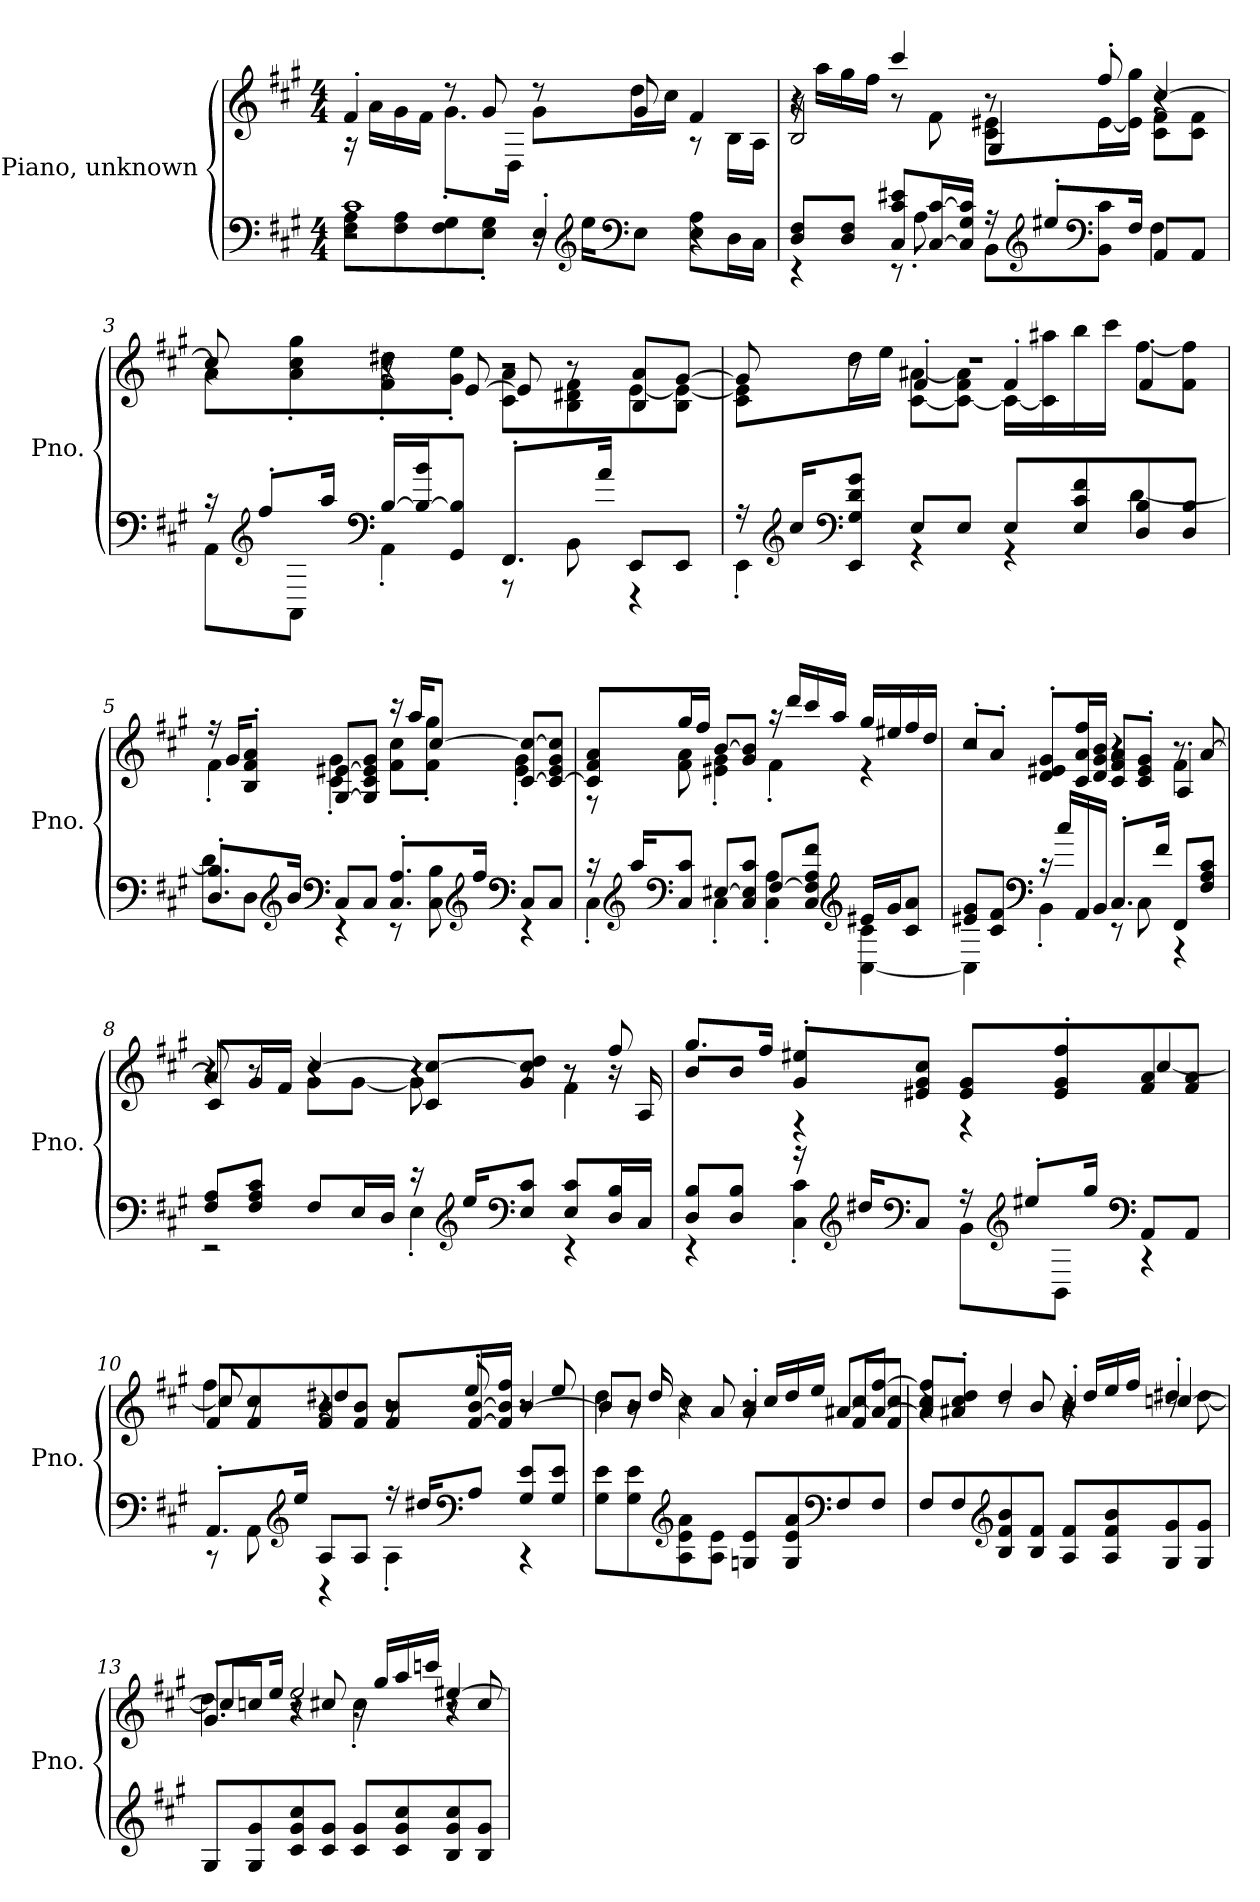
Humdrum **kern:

**kern	**kern
*part1	*part1
*staff2	*staff1
*I"Piano, unknown	*
*I'Pno.	*
*clefF4	*clefG2
*k[f#c#g#]	*k[f#c#g#]
*M4/4	*M4/4
*MM120	*MM120
=1	=1
*^	*^
*	*^	*	*
1c#	8F#\ 8A\L	2r	4f#'/	16r
.	.	.	.	16a\LL
.	8F#\ 8A\	.	.	16g#\
.	.	.	.	16f#\JJ
.	8F#\ 8G#\	.	8r	8.g#'\L
.	8E\' 8G#\'J	.	8g#/	.
.	.	.	.	16D\Jk
.	16r	4E'/	8r	8g#\L
*clefG2	*	*	*	*
.	16ee\KL	.	.	.
*clefF4	*	*	*	*
.	8E\J	.	8g#/	16dd\L
.	.	.	.	16cc#\JJ
.	8E\ 8A\L	4r	4f#/	8r
.	16D\L	.	.	16B\LL
.	16C#\JJ	.	.	16A\JJ
*	*v	*v	*	*
=2	=2	=2	=2
*	*	*	*^
8D/ 8F#/L	4r	4r	16r	2B/
.	.	.	16aa\LL	.
8D/ 8F#/J	.	.	16gg#\	.
.	.	.	16ff#\JJ	.
8C#/ 8c#/ 8e#X/L	8r	4ccc#/	8r	.
[16C#/ [16c#/L	8A'\	.	8f#\	.
16C#/] 16G#/ 16c#/]JJ	.	.	.	.
16r	8BB\L	8r	8c#\ 8e#X\L	4G#/
*clefG2	*	*	*	*
8ee#X'/L	.	.	.	.
*clefF4	*	*	*	*
.	8BB\ 8c#\J	8ff#'/	[16e#\L	.
16F#/Jk	.	.	16e#\] 16gg#\JJ	.
8AA/L	4F#\	[4cc#/	8c#\ 8f#\L	4r
8AA/J	.	.	8c#\ 8f#\J	.
!!LO:LB:g=z	!!	!!
=3	=3	=3	=3	=3
16r	8AA\L	8cc#/]	8a\L	4r
*clefG2	*	*	*	*
8ff#'/L	.	.	.	.
.	8AA\J	8r	8a\' 8cc#\' 8gg#\'	.
16aa/Jk	.	.	.	.
*clefF4	*	*	*	*
[16B/LL	4AA'\	4r	8f#\' 8dd#X\'	8r
16B/_ 16b/J	.	.	.	.
8GG#/ 8B/]J	.	.	8g#\' 8ee\'J	[8e/
8.FF#'/L	8r	2r	8c#\ 8a\L	8e/]
.	8BB\	.	8B\ 8d#X\ 8f#\	8r
16a/Jk	.	.	.	.
8EE/L	4r	.	[8e\	8B/ 8a/L
8EE/J	.	.	8B\ 8e\_J	[8g#/J
=4	=4	=4	=4	=4
16r	4EE'\	1r	8c#\ 8e\]L	8g#/]
*clefG2	*	*	*	*
16cc#/KL	.	.	.	.
*clefF4	*	*	*	*
8EE/ 8G#/ 8d/ 8g#/J	.	.	16dd\L	8r
.	.	.	16ee\JJ	.
8E/L	4r	.	[8c#\ [8a#X\L	4f#'/
8E/J	.	.	8c#\_ 8f#\ 8a#\]J	.
8E/L	4r	.	16c#\LL_	4f#'/
.	.	.	16c#\] 16aa#X\	.
8E/ 8c#/ 8f#/	.	.	16bb\	.
.	.	.	16ccc#\JJ	.
8D/ 8B/	[4d\	.	[8ff#\L	4f#'/
8D/ 8B/J	.	.	8f#\ 8ff#\]J	.
*	*	*	*v	*v
!!LO:LB:g=z
=5	=5	=5	=5
8.D/' 8.B/'L	8d\L]	16r	4f#'\
.	.	16g#/KL	.
.	8D\J	8B/' 8f#/' 8a/'J	.
*clefG2	*	*	*
16b/Jk	.	.	.
*clefF4	*	*	*
8C#/L	4r	[8G#/ [8e#X/L	4c#\' 4g#\'
8C#/J	.	8G#/] 8c#/ 8e#/] 8g#/J	.
8.C#/' 8.A/'L	8r	16r	8f#\ 8cc#\L
.	.	16aa/KL	.
.	8C#\ 8B\	[8cc#/J	8f#\' 8gg#\'J
*clefG2	*	*	*
16ff#/Jk	.	.	.
*clefF4	*	*	*
8C#/L	4r	[8c#/ 8cc#/_L	4e#\' 4g#\'
8C#/J	.	8c#/_ 8e#/ 8g#/ 8cc#/]J	.
=6	=6	=6	=6
16r	4C#'\	8c#/] 8f#/ 8a/L	8r
*clefG2	*	*	*
16aa/KL	.	.	.
*clefF4	*	*	*
8C#/ 8c#/J	.	16gg#/L	8f#\ 8a\
.	.	16ff#/JJ	.
[8E#X/L	4C#'\	[8b/L	4e#X\' 4g#\'
8C#/ 8E#/] 8c#/J	.	8g#/ 8b/]J	.
[8F#/L	4C#\' 4A\'	16r	4f#'\
.	.	16ddd/LL	.
8C#/ 8F#/] 8A/ 8f#/J	.	16ccc#/	.
.	.	16aa/JJ	.
*clefG2	*	*	*
16e#X/LL	[4C#\ 4c#\	16gg#/LL	4r
16g#/J	.	16ee#X/	.
8c#/ 8a/J	.	16ff#/	.
.	.	16dd/JJ	.
!!LO:LB:g=z
=7	=7	=7	=7
*	*	*	*^
8e#X/ 8g#/L	4C#\]	2r	2r	8cc#'/L
8c#/ 8f#/J	.	.	.	8a'/J
*clefF4	*	*	*	*
16r	4BB'\	.	.	8d/' 8e#X/' 8g#/'L
16cc#/LL	.	.	.	.
16AA/	.	.	.	16c#/ 16a/ 16ff#/L
16BB/JJ	.	.	.	16d/ 16g#/ 16b/JJ
8.C#'/L	8r	4r	4r	8c#/ 8f#/ 8a/L
.	8C#\	.	.	8c#/' 8e#/' 8g#/'J
16f#/Jk	.	.	.	.
8FF#/L	4r	8r	4f#\	4A'/
8F#/ 8A/ 8c#/J	.	[8a/	.	.
=8	=8	=8	=8	=8
8F#/ 8A/L	2r	8a/]	4r	8c#/L
8F#/ 8A/ 8c#/J	.	8r	.	16g#/L
.	.	.	.	16f#/JJ
8F#/L	.	4r	8g#\L	[4cc#/
16E/L	.	.	[8g#\J	.
16D/JJ	.	.	.	.
16r	4E'\	4r	8g#\]	8c#/ 8cc#/_L
*clefG2	*	*	*	*
16ee/KL	.	.	.	.
*clefF4	*	*	*	*
8E/ 8c#/J	.	.	8r	8g#/ 8cc#/] 8dd/J
8E/ 8c#/L	4r	8r	4f#\	8r
16D/ 16B/L	.	8ff#/	.	16r
16C#/JJ	.	.	.	16A/
*	*	*	*v	*v
!!LO:LB:g=z
=9	=9	=9	=9
8D/ 8B/L	4r	8.gg#/L	8b/L
8D/ 8B/J	.	.	8b/J
.	.	16ff#/Jk	.
16r	4C#\' 4c#\'	8g#/' 8ee#X/'L	4r
*clefG2	*	*	*
16dd#X/KL	.	.	.
*clefF4	*	*	*
8C#/J	.	8e#X/ 8g#/ 8cc#/J	.
16r	8BB\L	8e#/ 8g#/L	4r
*clefG2	*	*	*
8ee#X'/L	.	.	.
.	8BB\J	8e#/' 8g#/' 8ff#/'	.
16gg#/Jk	.	.	.
*clefF4	*	*	*
8AA/L	4r	8f#/ 8a/	[4cc#/
8AA/J	.	8f#/ 8a/J	.
=10	=10	=10	=10
*	*	*	*^
8.AA'/L	8r	8f#/L	4ff#\	8cc#/]
.	8AA\	8f#/ 8cc#/	.	8r
*clefG2	*	*	*	*
16ee/Jk	.	.	.	.
8A/L	4r	8f#/ 8b/	4r	4dd#X/
8A/J	.	8f#/ 8b/J	.	.
16r	4A'\	8f#/ 8b/L	2r	8r
16dd#X/KL	.	.	.	.
*clefF4	*	*	*	*
8A/J	.	[16f#/ [16b/L	.	8ee'/
.	.	16f#/] 16b/] 16ff#/JJ	.	.
8G#/ 8e/L	4r	8r	.	[4b/
8G#/ 8e/J	.	8ee/	.	.
*v	*v	*	*	*
!!LO:LB:g=z	!!	!!
=11	=11	=11	=11
8G#\ 8e\L	8r	4dd\	8b/L]
8G#\ 8e\	16r	.	8b/J
.	16dd/	.	.
*clefG2	*	*	*
8A\ 8e\ 8a\	8r	4cc#\	4r
8A\ 8e\J	8a/	.	.
8Gn/ 8e/L	16r	2r	4a'/
.	16cc#/LL	.	.
8G/ 8e/ 8a/	16dd/	.	.
.	16ee/JJ	.	.
*clefF4	*	*	*
8F#/	[8a#X/L	.	8f#/ 8cc#/L
8F#/J	8a#/_ [8ff#/J	.	8f#/ 8cc#/J
=12	=12	=12	=12
8F#/L	8a#/] 8cc#/ 8ff#/]L	2r	4r
8F#/	8a#X/' 8cc#/' 8dd/'J	.	.
*clefG2	*	*	*
8B/ 8f#/ 8b/	8r	.	4dd/
8B/ 8f#/J	8b/	.	.
8A/ 8f#/L	16r	4r	4b'/
.	16dd/LL	.	.
8A/ 8f#/ 8b/	16ee/	.	.
.	16ff#/JJ	.	.
8G#/ 8g#/	4dd#X'/	8r	[4ccn/
8G#/ 8g#/J	.	[8dd#\	.
!!LO:PB:g=z	!!	!!
=13	=13	=13	=13
8G#/L	8.g#'/L	4dd#\]	8cc/L]
8G#/ 8g#/	.	.	8ccn/J
.	16ee/Jk	.	.
8c#/ 8g#/ 8cc#/	8r	4r	2ee/
8c#/ 8g#/J	8cc#X/	.	.
8c#/ 8g#/L	16r	4cc#'\	.
.	16gg#/LL	.	.
8c#/ 8g#/ 8cc#/	16aa/	.	.
.	16cccn/JJ	.	.
8B/ 8g#/ 8cc#/	8r	4r	[4ee#X/
8B/ 8g#/J	8cc#/	.	.
*	*v	*v	*v
=	=
*-	*-
